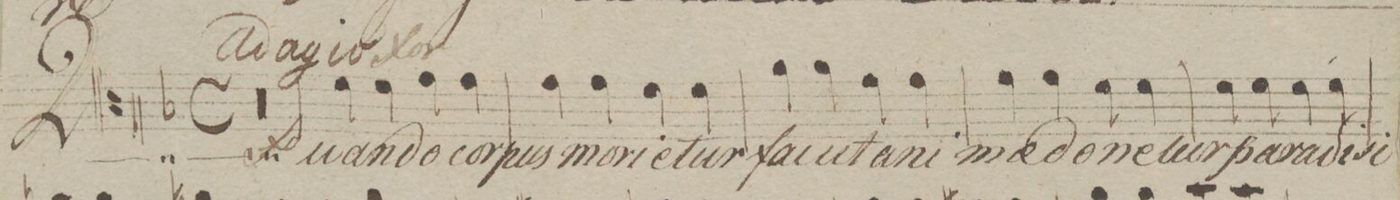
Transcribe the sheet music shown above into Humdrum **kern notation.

**kern	**text	**dynam
*I"Alt.	*	*
*clefC3	*	*
*k[b-]	*	*
*met(c)	*	*
*M4/4	*	*
00r	.	.
=2	=2	=2
=3	=3	=3
=4	=4	=4
=5	=5	=5
*4\right	*	*
4f\	Quan-	f
4f\	-do	.
4g\	cor-	.
4g\	-pus	.
=6	=6	=6
4g\	mo-	.
4g\	-ri-	.
4f\	-e-	.
4f\	-tur	.
=7	=7	=7
4a\	fac	.
4a\	ut	.
4g\	a-	.
4g\	-ni-	.
=8	=8	=8
4g\	-mae	.
4g\	do-	.
4f\	-ne-	.
4f\	-tur	.
=9	=9	=9
4f\	pa-	.
4f\	-ra-	.
4f\	-di-	.
4f\	-si	.
=10	=10	=10
*-	*-	*-
